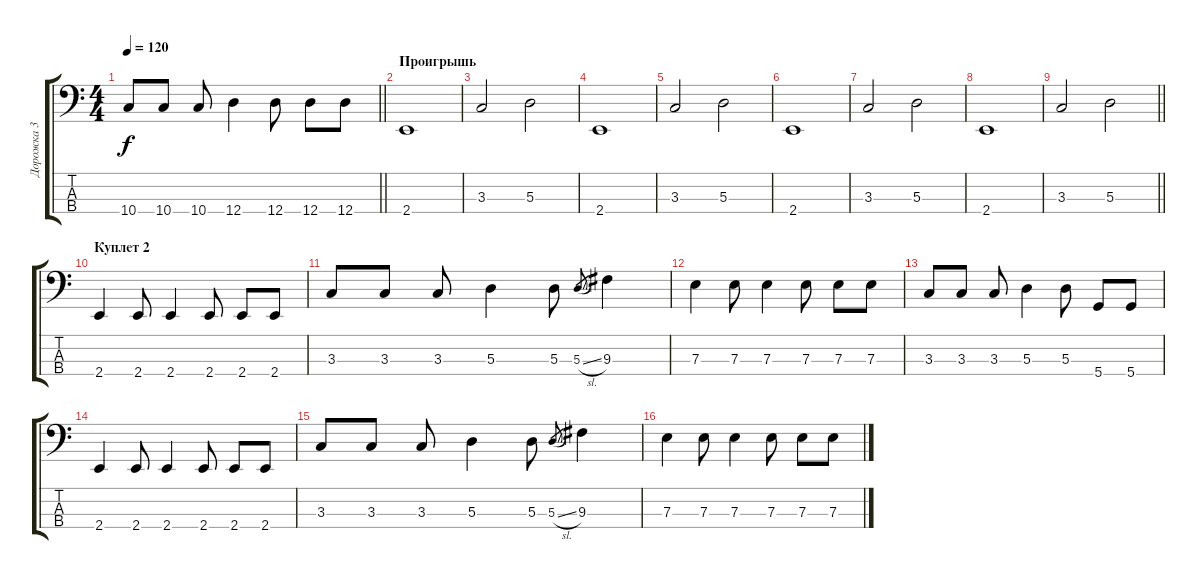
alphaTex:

\track ("Дорожка 3" "Дорожка 3") {instrument electricbassfinger}
\staff {score tabs}
\tuning (G2 D2 A1 D1) {hide}
\ts (4 4)
\tempo 120
\clef f4
\barLineRight lightlight
\ks c
10.4.8{dy f} 10.4.8 10.4.8 12.4.4 12.4.8 12.4.8 12.4.8 |
\section ("" "Проигрышь")
2.4.1 |
3.3.2 5.3.2 |
2.4.1 |
3.3.2 5.3.2 |
2.4.1 |
3.3.2 5.3.2 |
2.4.1 |
\barLineRight lightlight
3.3.2 5.3.2 |
\section ("" "Куплет 2")
2.4.4 2.4.8 2.4.4 2.4.8 2.4.8 2.4.8 |
3.3.8 3.3.8 3.3.8 5.3.4 5.3.8 5.3{sl}.8{gr} 9.3.4 |
7.3.4 7.3.8 7.3.4 7.3.8 7.3.8 7.3.8 |
3.3.8 3.3.8 3.3.8 5.3.4 5.3.8 5.4.8 5.4.8 |
2.4.4 2.4.8 2.4.4 2.4.8 2.4.8 2.4.8 |
3.3.8 3.3.8 3.3.8 5.3.4 5.3.8 5.3{sl}.8{gr} 9.3.4 |
7.3.4 7.3.8 7.3.4 7.3.8 7.3.8 7.3.8
